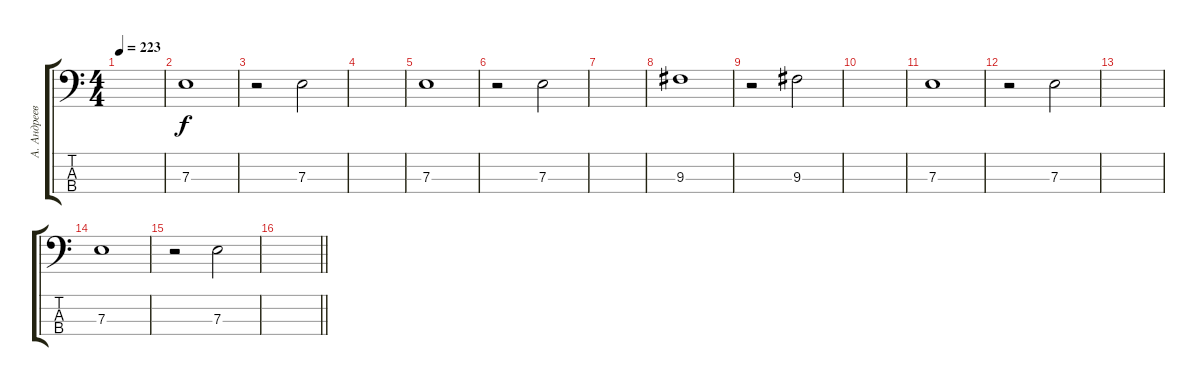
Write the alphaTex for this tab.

\track ("А. Андреев" "А. Андреев") {instrument electricbassfinger}
\staff {score tabs}
\tuning (G2 D2 A1 E1) {hide}
\ts (4 4)
\tempo 223
\clef f4
\ks c
|
7.3.1 |
r.2 7.3.2 |
|
7.3.1 |
r.2 7.3.2 |
|
9.3.1 |
r.2 9.3.2 |
|
7.3.1 |
r.2 7.3.2 |
|
7.3.1 |
r.2 7.3.2 |
\barLineRight lightlight
